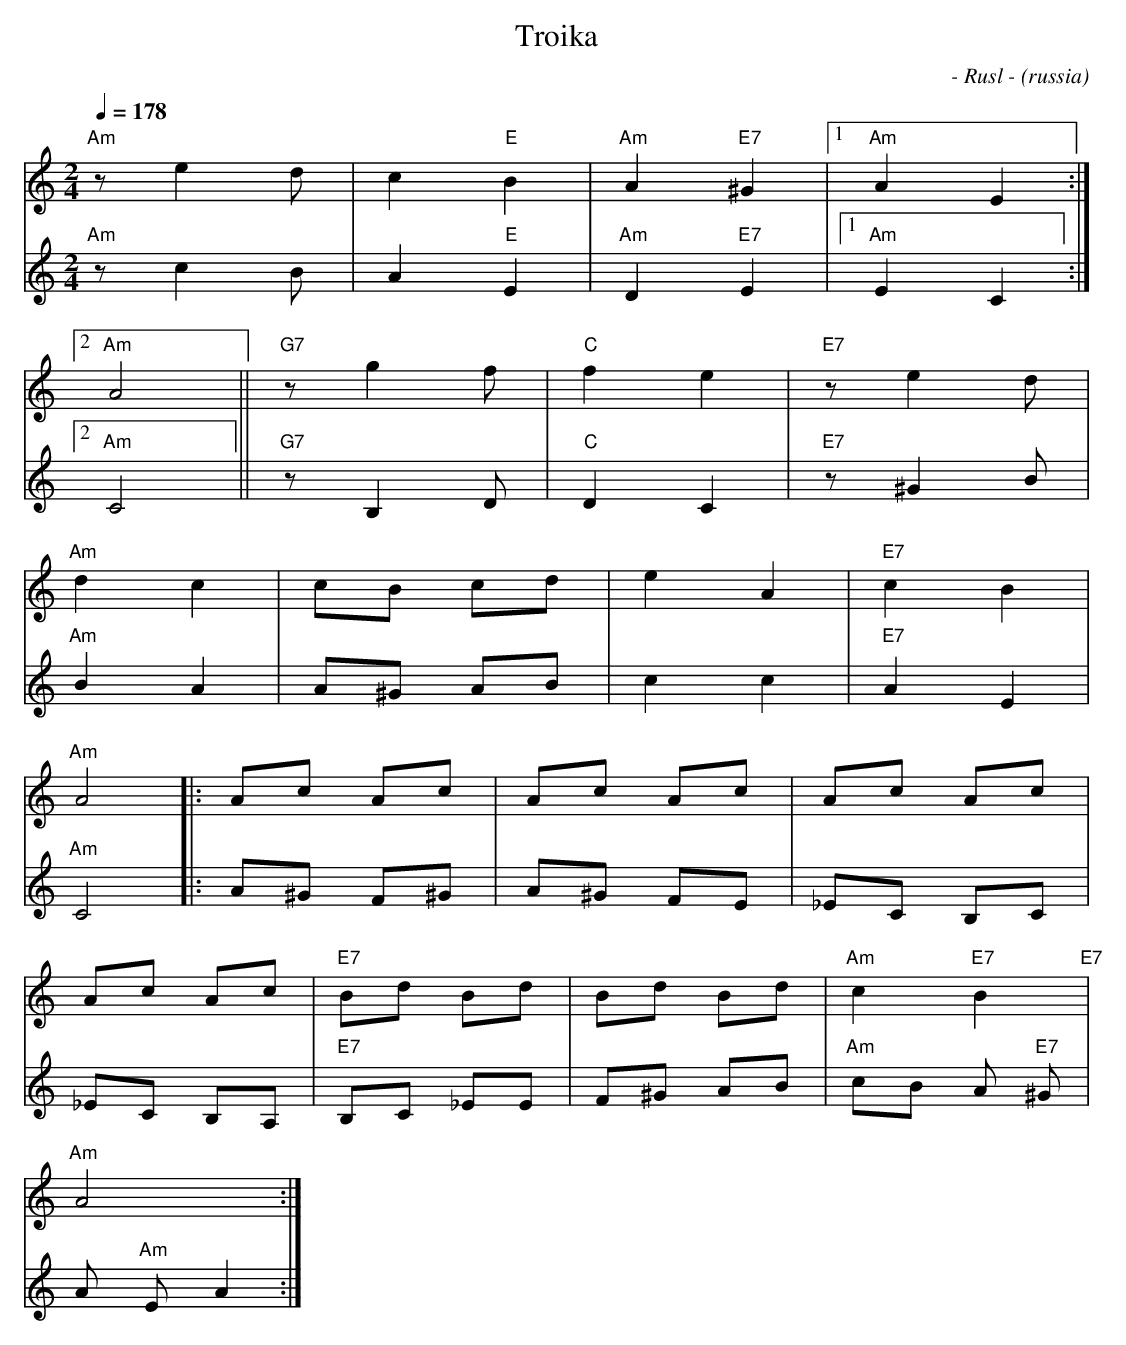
X:1
T:Troika
O:russia
C:- Rusl -
M:2/4
L:1/8
Q:1/4=178
K:Am
V:1
"Am" ze2 d|c2 "E" B2 |"Am" A2 "E7" ^G2 |1 "Am" A2 E2 :|2
"Am" A4 ||"G7" zg2 f|"C" f2 e2 |"E7" ze2 d|
"Am" d2 c2 |cB cd |e2 A2 |"E7" c2 B2 |
"Am" A4 || |:Ac Ac |Ac Ac |Ac Ac |
Ac Ac |"E7" Bd Bd |Bd Bd |"Am" c2 "E7" B2 "E7" |
"Am" A4 :|
V:2          %Onderterts
"Am" zc2 B|A2 "E" E2 |"Am" D2 "E7" E2 |1 "Am" E2 C2 :|2
"Am" C4 ||"G7" zB,2 D|"C" D2 C2 |"E7" z^G2 B|
"Am" B2 A2 |A^G AB |c2 c2 |"E7" A2 E2 |
"Am" C4 || |:A^G F^G |A^G FE |_EC B,C |
_EC B,A, |"E7" B,C _EE |F^G AB |"Am" cB A"E7" ^G |
A"Am" E A2 :|
